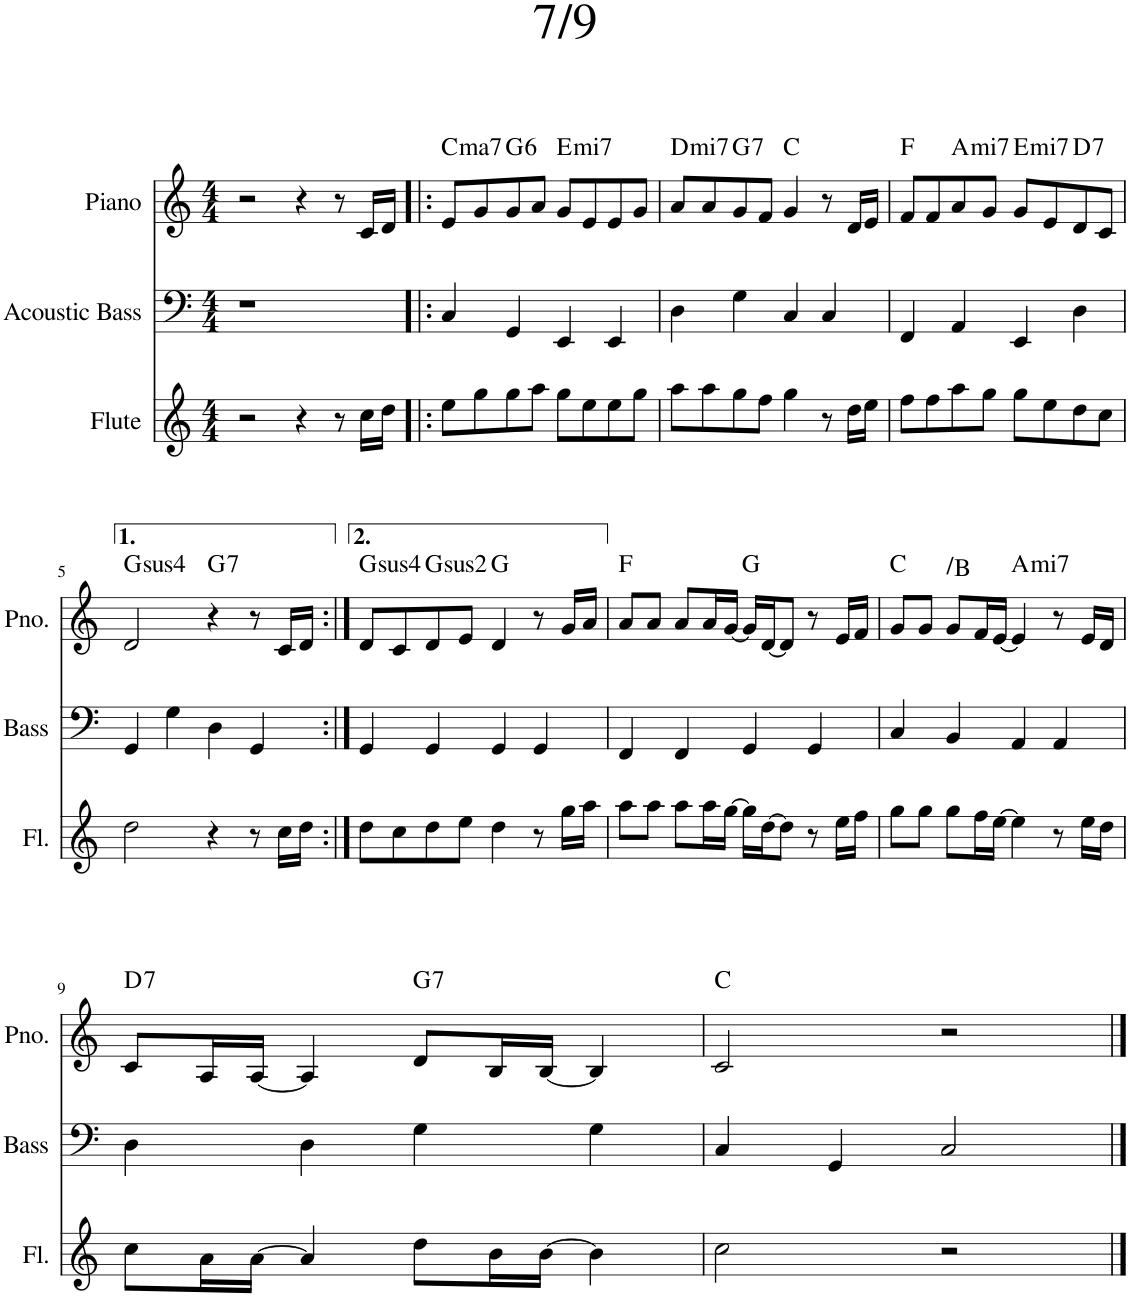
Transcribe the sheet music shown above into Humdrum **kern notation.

**kern	**kern	**kern	**harte
*part3	*part2	*part1	*part1
*staff3	*staff2	*staff1	*
*I"Flute	*I"Acoustic Bass	*I"Piano	*
*I'Fl.	*I'Bass	*I'Pno.	*
*clefG2	*clefF4	*clefG2	*
*	*Trd7c12	*	*
*k[]	*k[]	*k[]	*
*M4/4	*M4/4	*M4/4	*
=1	=1	=1	=1
2r	1r	2r	.
4r	.	4r	.
8r	.	8r	.
16cc\LL	.	16c/LL	.
16dd\JJ	.	16d/JJ	.
=2!|:	=2!|:	=2!|:	=2!|:
!	!	!	!LO:H:kt=ma7
8ee\L	4C/	8e/L	C:maj7
8gg\	.	8g/	.
!	!	!	!LO:H:kt=6
8gg\	4GG/	8g/	G:maj6
8aa\J	.	8a/J	.
!	!	!	!LO:H:kt=mi7
8gg\L	4EE/	8g/L	E:min7
8ee\	.	8e/	.
8ee\	4EE/	8e/	.
8gg\J	.	8g/J	.
=3	=3	=3	=3
!	!	!	!LO:H:kt=mi7
8aa\L	4D\	8a/L	D:min7
8aa\	.	8a/	.
!	!	!	!LO:H:kt=7
8gg\	4G\	8g/	G:7
8ff\J	.	8f/J	.
4gg\	4C/	4g/	C:maj
8r	4C/	8r	.
16dd\LL	.	16d/LL	.
16ee\JJ	.	16e/JJ	.
=4	=4	=4	=4
8ff\L	4FF/	8f/L	F:maj
8ff\	.	8f/	.
!	!	!	!LO:H:kt=mi7
8aa\	4AA/	8a/	A:min7
8gg\J	.	8g/J	.
!	!	!	!LO:H:kt=mi7
8gg\L	4EE/	8g/L	E:min7
8ee\	.	8e/	.
!	!	!	!LO:H:kt=7
8dd\	4D\	8d/	D:7
8cc\J	.	8c/J	.
!!LO:LB:g=z
=5	=5	=5	=5
!	!	!	!LO:H:kt=4
2dd\	4GG/	2d/	G:sus4
.	4G\	.	.
!	!	!	!LO:H:kt=7
4r	4D\	4r	G:7
8r	4GG/	8r	.
16cc\LL	.	16c/LL	.
16dd\JJ	.	16d/JJ	.
=6:|!	=6:|!	=6:|!	=6:|!
!	!	!	!LO:H:kt=4
8dd\L	4GG/	8d/L	G:sus4
8cc\	.	8c/	.
!	!	!	!LO:H:kt=2
8dd\	4GG/	8d/	G:(1,2,5)
8ee\J	.	8e/J	.
4dd\	4GG/	4d/	G:maj
8r	4GG/	8r	.
16gg\LL	.	16g/LL	.
16aa\JJ	.	16a/JJ	.
=7	=7	=7	=7
8aa\L	4FF/	8a/L	F:maj
8aa\J	.	8a/J	.
8aa\L	4FF/	8a/L	.
16aa\L	.	16a/L	.
[16gg\JJ	.	[16g/JJ	.
16gg\LL]	4GG/	16g/LL]	G:maj
[16dd\J	.	[16d/J	.
8dd\J]	.	8d/J]	.
8r	4GG/	8r	.
16ee\LL	.	16e/LL	.
16ff\JJ	.	16f/JJ	.
=8	=8	=8	=8
8gg\L	4C/	8g/L	C:maj
8gg\J	.	8g/J	.
!	!	!	!LO:H:kt=N.C.
8gg\L	4BB/	8g/L	N
16ff\L	.	16f/L	.
[16ee\JJ	.	[16e/JJ	.
!	!	!	!LO:H:kt=mi7
4ee\]	4AA/	4e/]	A:min7
8r	4AA/	8r	.
16ee\LL	.	16e/LL	.
16dd\JJ	.	16d/JJ	.
!!LO:LB:g=z
=9	=9	=9	=9
!	!	!	!LO:H:kt=7
8cc\L	4D\	8c/L	D:7
16a\L	.	16A/L	.
[16a\JJ	.	[16A/JJ	.
4a/]	4D\	4A/]	.
!	!	!	!LO:H:kt=7
8dd\L	4G\	8d/L	G:7
16b\L	.	16B/L	.
[16b\JJ	.	[16B/JJ	.
4b\]	4G\	4B/]	.
=10	=10	=10	=10
2cc\	4C/	2c/	C:maj
.	4GG/	.	.
2r	2C/	2r	.
==	==	==	==
*-	*-	*-	*-
